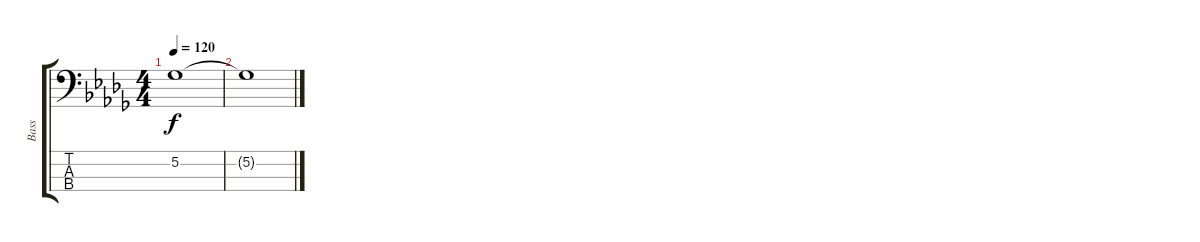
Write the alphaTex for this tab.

\track ("Bass" "Bass") {instrument electricbasspick}
\staff {score tabs}
\tuning (Gb2 Db2 Ab1 Eb1) {hide}
\ts (4 4)
\tempo 120
\clef f4
\ks db
5.2{t}.1{dy f} |
5.2{t}.1
